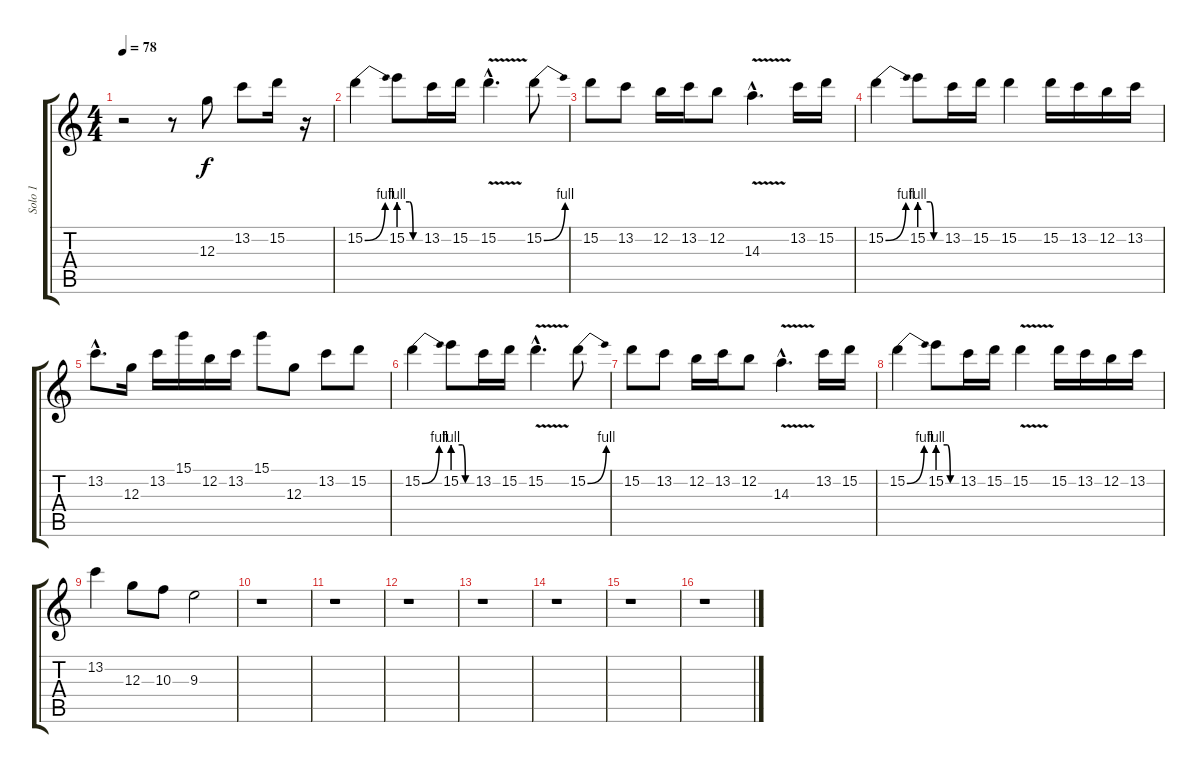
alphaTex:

\track ("Solo 1" "Solo 1") {instrument overdrivenguitar}
\staff {score tabs}
\tuning (E4 B3 G3 D3 A2 E2) {hide}
\ts (4 4)
\tempo 78
\clef g2
\ks c
r.2{dy f instrument overdrivenguitar} r.8 12.3.8 13.2.8 15.2.16 r.16 |
15.2{be (bend 0 0 60 4)}.4 15.2{be (custom 0 4 30 4 40 0 60 0)}.8 13.2.16 15.2.16 15.2{v hac}.4{d} 15.2{be (bend 0 0 60 4)}.8 |
15.2.8 13.2.8 12.2.16 13.2.16 12.2.8 14.3{v hac}.4{d} 13.2.16 15.2.16 |
15.2{be (bend 0 0 60 4)}.4 15.2{be (custom 0 4 30 4 40 0 60 0)}.8 13.2.16 15.2.16 15.2.4 15.2.16 13.2.16 12.2.16 13.2.16 |
13.2{hac}.8{d} 12.3.16 13.2.16 15.1.16 12.2.16 13.2.16 15.1.8 12.3.8 13.2.8 15.2.8 |
15.2{be (bend 0 0 60 4)}.4 15.2{be (custom 0 4 30 4 40 0 60 0)}.8 13.2.16 15.2.16 15.2{v hac}.4{d} 15.2{be (bend 0 0 60 4)}.8 |
15.2.8 13.2.8 12.2.16 13.2.16 12.2.8 14.3{v hac}.4{d} 13.2.16 15.2.16 |
15.2{be (bend 0 0 60 4)}.4 15.2{be (custom 0 4 30 4 40 0 60 0)}.8 13.2.16 15.2.16 15.2{v}.4 15.2.16 13.2.16 12.2.16 13.2.16 |
13.2.4 12.3.8 10.3.8 9.3.2 |
r.1 |
r.1 |
r.1 |
r.1 |
r.1 |
r.1 |
r.1
